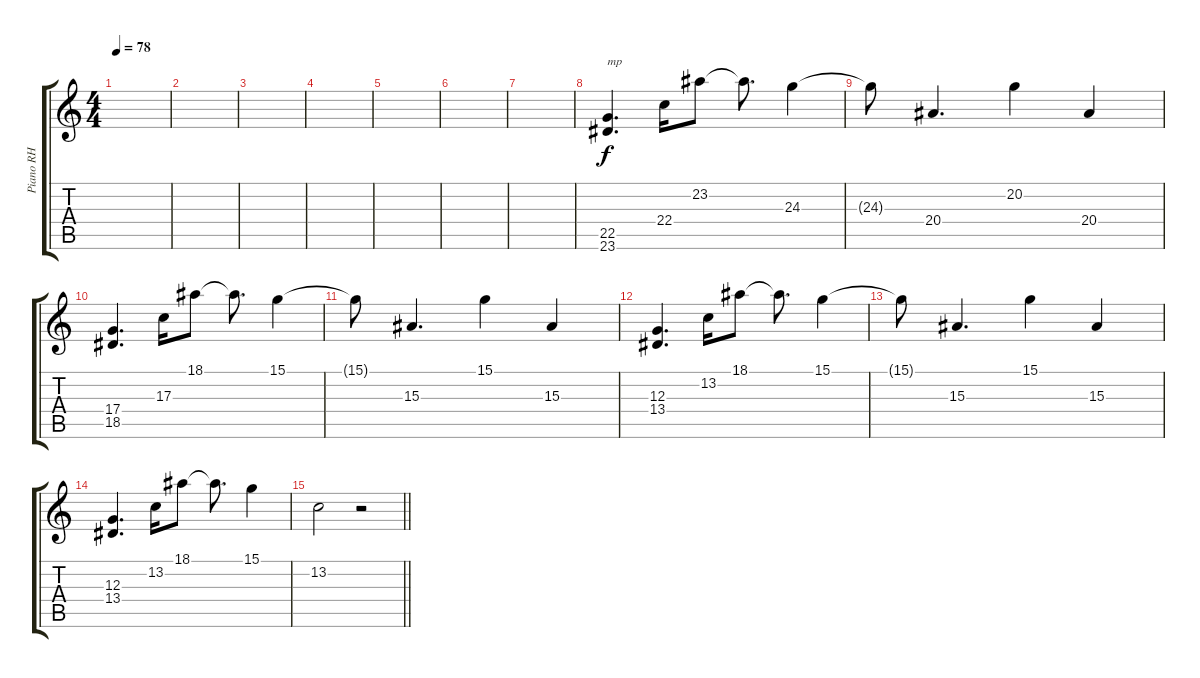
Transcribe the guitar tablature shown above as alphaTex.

\track ("Piano RH" "Piano RH") {instrument acousticgrandpiano}
\staff {score tabs}
\tuning (E4 B3 G3 D3 A2 E2) {hide}
\ts (4 4)
\tempo 78
\clef g2
\ks c
|
|
|
|
|
|
|
(22.5 23.6).4{d txt "mp"} 22.4.16 23.2.8 23.2{t}.8{d} 24.3.4 |
24.3{t}.8 20.4.4{d} 20.2.4 20.4.4 |
(17.4 18.5).4{d} 17.3.16 18.1.8 18.1{t}.8{d} 15.1.4 |
15.1{t}.8 15.3.4{d} 15.1.4 15.3.4 |
(12.3 13.4).4{d} 13.2.16 18.1.8 18.1{t}.8{d} 15.1.4 |
15.1{t}.8 15.3.4{d} 15.1.4 15.3.4 |
(12.3 13.4).4{d} 13.2.16 18.1.8 18.1{t}.8{d} 15.1.4 |
\barLineRight lightlight
13.2.2 r.2
